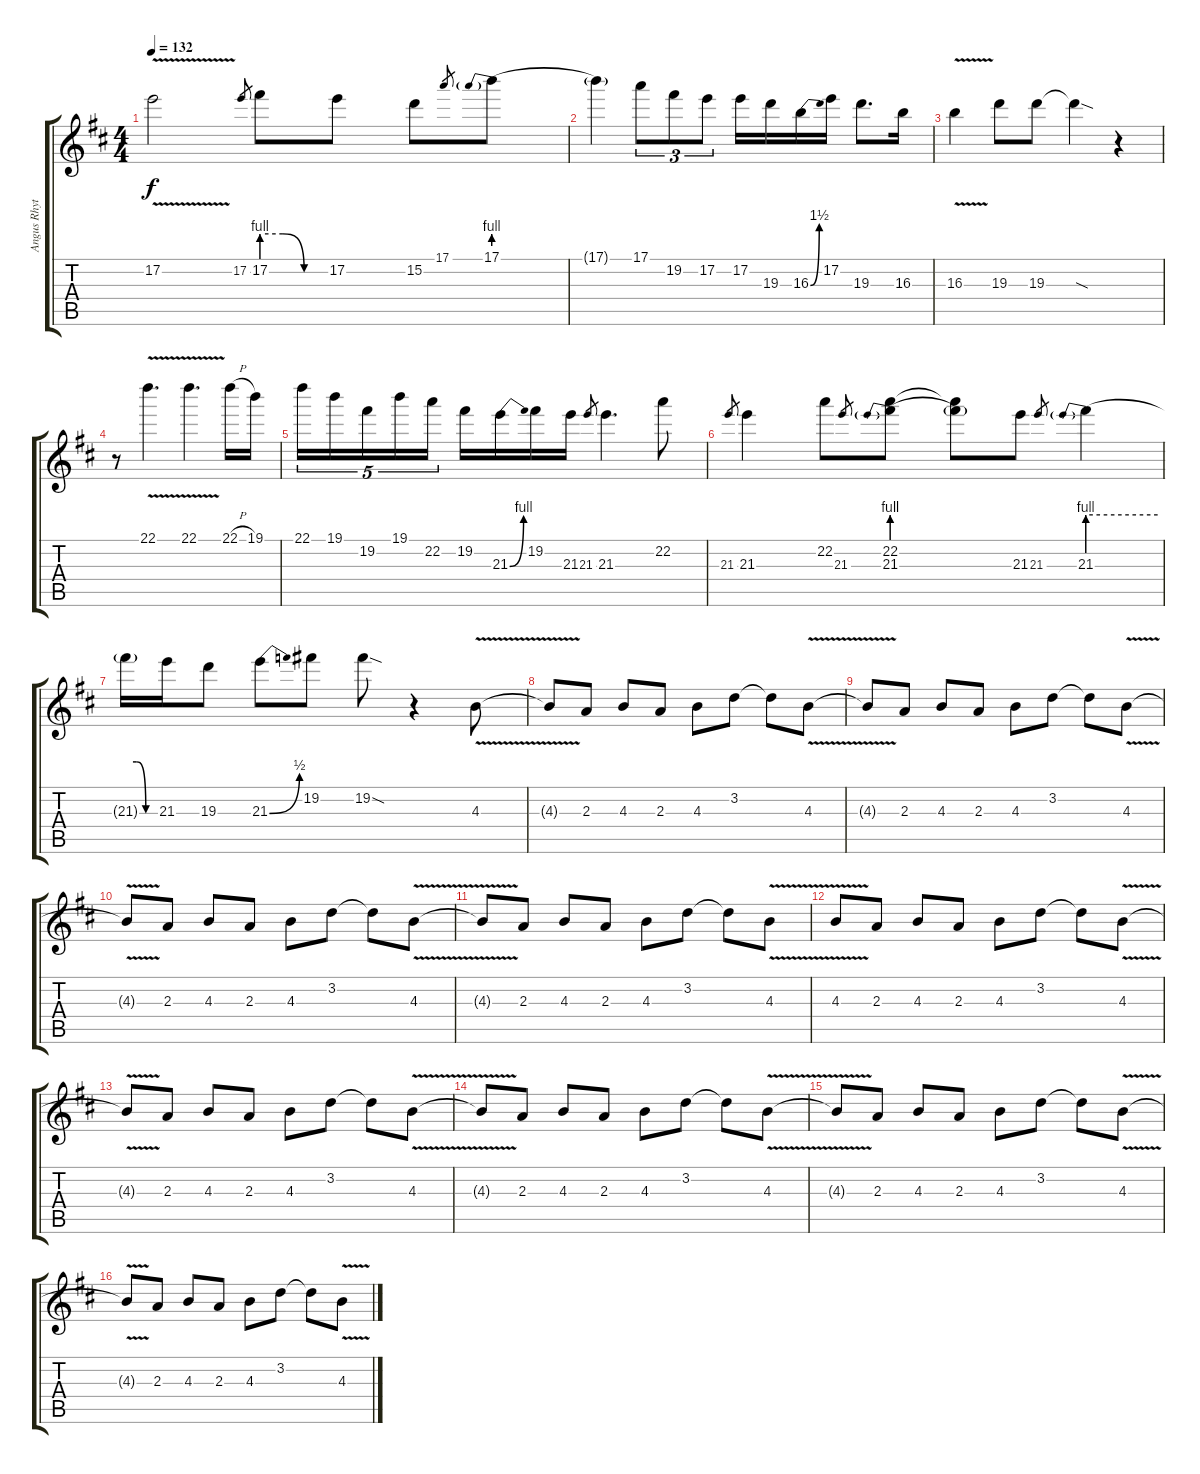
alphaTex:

\track ("Angus Rhythm" "Angus Rhyt") {instrument distortionguitar}
\staff {score tabs}
\tuning (E4 B3 G3 D3 A2 E2) {hide}
\ts (4 4)
\tempo 132
\clef g2
\ks d
17.2{v}.2{dy f} 17.2.8{gr} 17.2{be (custom 0 4 20 4 40 0 60 0)}.8 17.2.8 15.2.8 17.1.8{gr} 17.1{be (prebend 0 4 60 4)}.8 |
17.1{t}.4 17.1.8{tu (3 2)} 19.2.8{tu (3 2)} 17.2.8{tu (3 2)} 17.2.16 19.3.16 16.3{be (bend 0 0 60 6)}.16 17.2.16 19.3.8{d} 16.3.16 |
16.3{v}.4 19.3.8 19.3.8 19.3{sod t}.4 r.4 |
r.8 22.1{v}.4{d} 22.1{v}.4{d} 22.1{h}.16 19.1.16 |
22.1.16{tu (5 4)} 19.1.16{tu (5 4)} 19.2.16{tu (5 4)} 19.1.16{tu (5 4)} 22.2.16{tu (5 4)} 19.2.16 21.3{be (bend 0 0 60 4)}.16 19.2.16 21.3.16 21.3.8{gr} 21.3.4{d} 22.2.8 |
21.3.8{gr} 21.3.4 22.2.8 21.3.8{gr} (22.2 21.3{be (prebend 0 4 60 4)}).8 (22.2{t} 21.3{t}).8 21.3.8 21.3.8{gr} 21.3{be (prebend 0 4 60 4)}.4 |
21.3{be (custom 0 4 20 4 40 0 60 0) t}.16 21.3.16 19.3.8 21.3{be (bend 0 0 60 2)}.8 19.2.8 19.2{sod}.8 r.4 4.3{v}.8 |
4.3{v t}.8 2.3.8 4.3.8 2.3.8 4.3.8 3.2.8 3.2{t}.8 4.3{v}.8 |
4.3{v t}.8 2.3.8 4.3.8 2.3.8 4.3.8 3.2.8 3.2{t}.8 4.3{v}.8 |
4.3{v t}.8 2.3.8 4.3.8 2.3.8 4.3.8 3.2.8 3.2{t}.8 4.3{v}.8 |
4.3{v t}.8 2.3.8 4.3.8 2.3.8 4.3.8 3.2.8 3.2{t}.8 4.3{v}.8 |
4.3{v}.8 2.3.8 4.3.8 2.3.8 4.3.8 3.2.8 3.2{t}.8 4.3{v}.8 |
4.3{v t}.8 2.3.8 4.3.8 2.3.8 4.3.8 3.2.8 3.2{t}.8 4.3{v}.8 |
4.3{v t}.8 2.3.8 4.3.8 2.3.8 4.3.8 3.2.8 3.2{t}.8 4.3{v}.8 |
4.3{v t}.8 2.3.8 4.3.8 2.3.8 4.3.8 3.2.8 3.2{t}.8 4.3{v}.8 |
4.3{v t}.8 2.3.8 4.3.8 2.3.8 4.3.8 3.2.8 3.2{t}.8 4.3{v}.8
